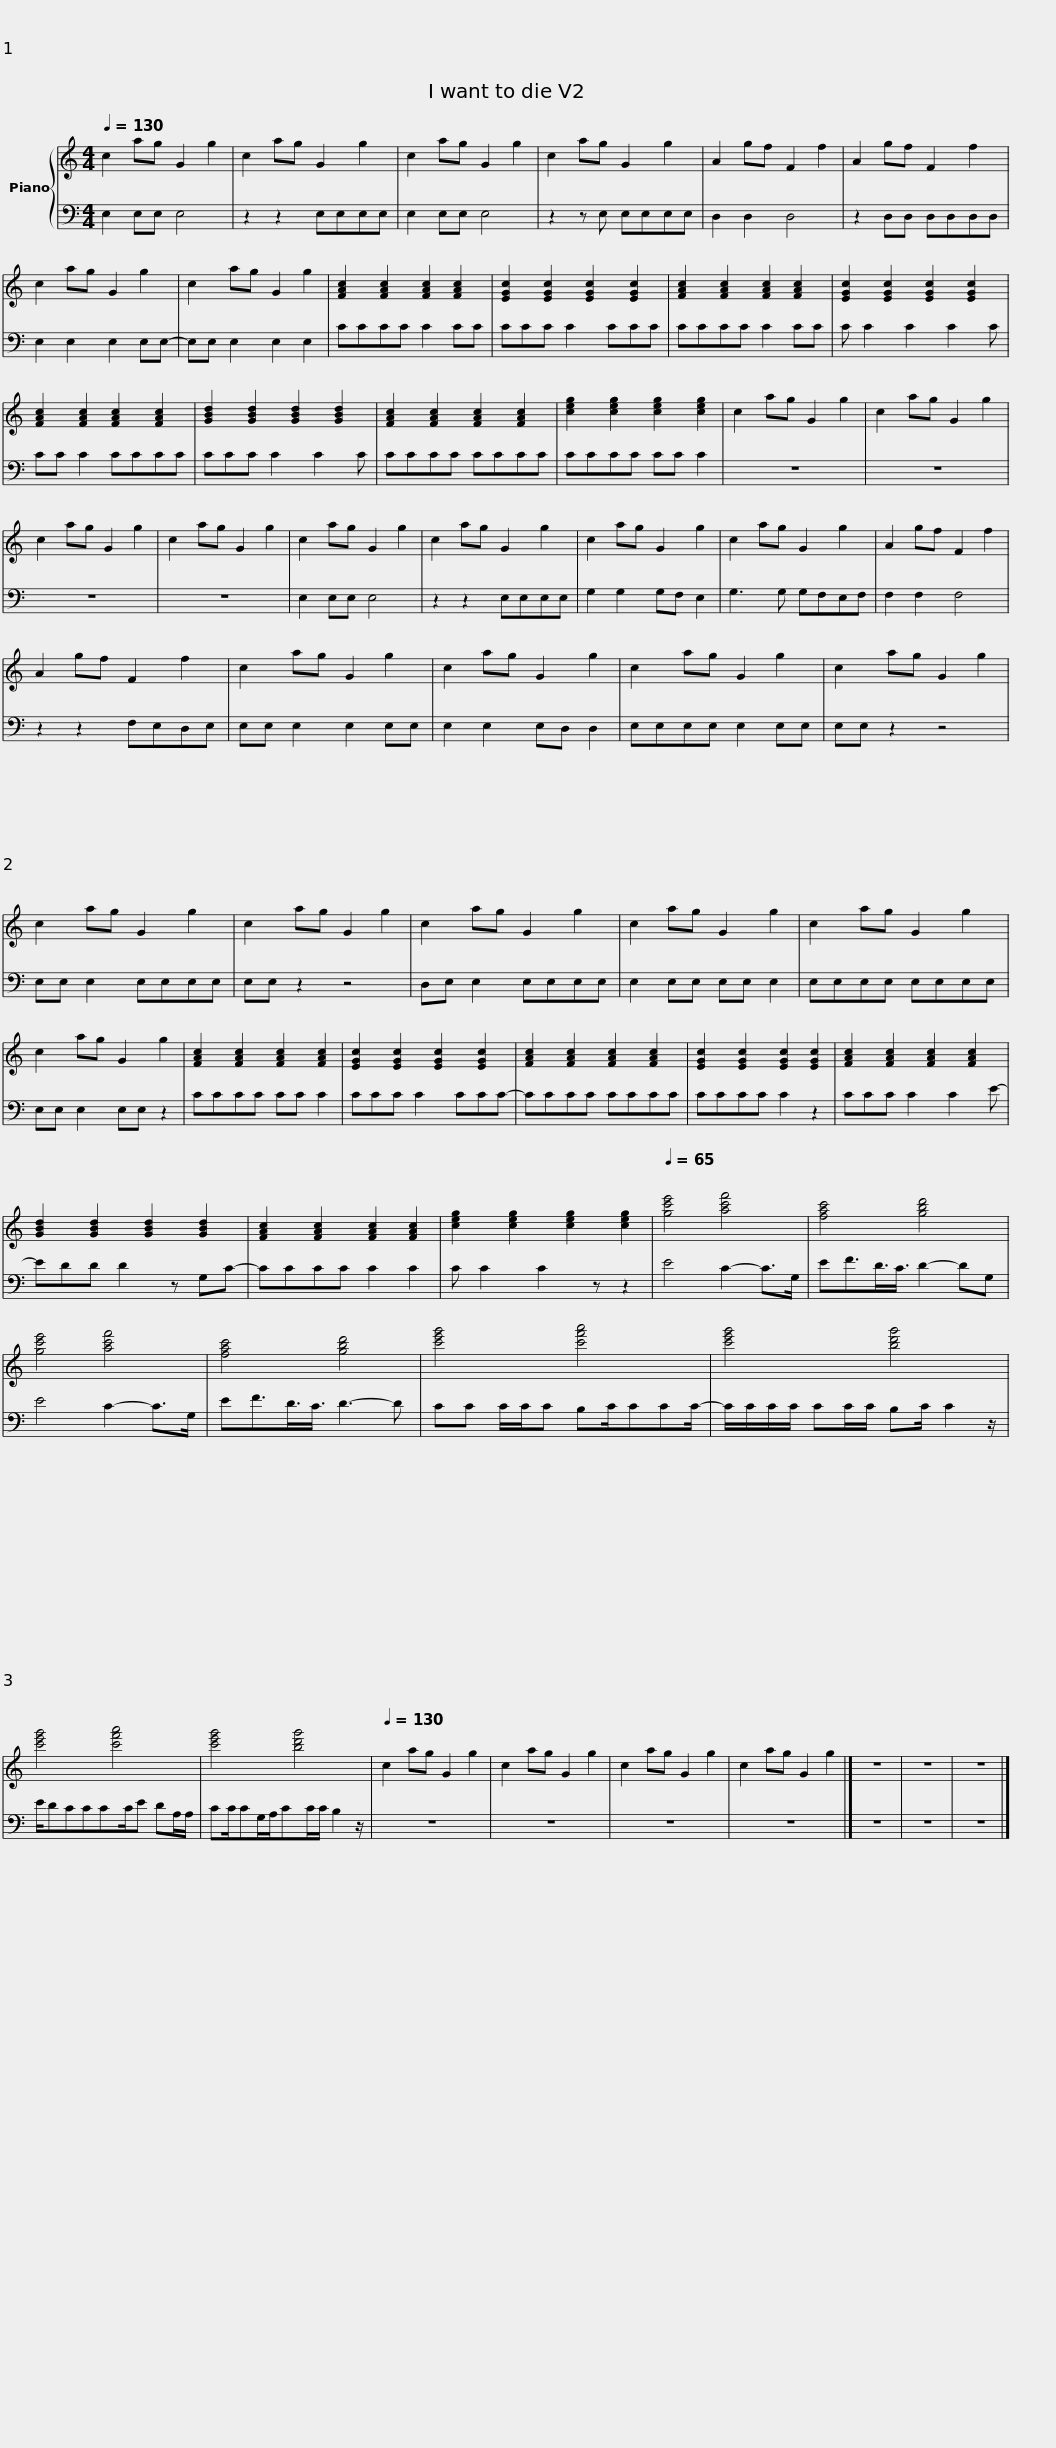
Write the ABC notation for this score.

X:1
%%score { 1 | 2 }
L:1/8
Q:1/4=130
M:4/4
I:linebreak $
K:C
V:1 treble
V:2 bass
V:1
 c2 ag G2 g2 | c2 ag G2 g2 | c2 ag G2 g2 | c2 ag G2 g2 | A2 gf F2 f2 | %5
 A2 gf F2 f2 | c2 ag G2 g2 |$ c2 ag G2 g2 | [FAc]2 [FAc]2 [FAc]2 [FAc]2 | [EGc]2 [EGc]2 [EGc]2 [EGc]2 | %10
 [FAc]2 [FAc]2 [FAc]2 [FAc]2 | [EGc]2 [EGc]2 [EGc]2 [EGc]2 |$ [FAc]2 [FAc]2 [FAc]2 [FAc]2 | [GBd]2 [GBd]2 [GBd]2 [GBd]2 | [FAc]2 [FAc]2 [FAc]2 [FAc]2 | %15
 [ceg]2 [ceg]2 [ceg]2 [ceg]2 | c2 ag G2 g2 |$ c2 ag G2 g2 | c2 ag G2 g2 | c2 ag G2 g2 | %20
 c2 ag G2 g2 | c2 ag G2 g2 | c2 ag G2 g2 | c2 ag G2 g2 |$ A2 gf F2 f2 | %25
 A2 gf F2 f2 | c2 ag G2 g2 | c2 ag G2 g2 | c2 ag G2 g2 | c2 ag G2 g2 |$ %30
 c2 ag G2 g2 | c2 ag G2 g2 | c2 ag G2 g2 | c2 ag G2 g2 | c2 ag G2 g2 | %35
 c2 ag G2 g2 |$ [FAc]2 [FAc]2 [FAc]2 [FAc]2 | [EGc]2 [EGc]2 [EGc]2 [EGc]2 | [FAc]2 [FAc]2 [FAc]2 [FAc]2 | [EGc]2 [EGc]2 [EGc]2 [EGc]2 |$ %40
 [FAc]2 [FAc]2 [FAc]2 [FAc]2 | [GBd]2 [GBd]2 [GBd]2 [GBd]2 | [FAc]2 [FAc]2 [FAc]2 [FAc]2 | [ceg]2 [ceg]2 [ceg]2 [ceg]2 |[Q:1/4=65] [gc'e']4 [ac'f']4 |$ %45
 [fac']4 [gbd']4 | [gc'e']4 [ac'f']4 | [fac']4 [gbd']4 | [c'e'g']4 [c'f'a']4 |$ [c'e'g']4 [bd'g']4 | %50
 [c'e'g']4 [c'f'a']4 | [c'e'g']4 [bd'g']4 |[Q:1/4=130] c2 ag G2 g2 |$ c2 ag G2 g2 | c2 ag G2 g2 | %55
 c2 ag G2 g2 |] z8 | z8 | z8 |] %59
V:2
 E,2 E,E, E,4 | z2 z2 E,E,E,E, | E,2 E,E, E,4 | z2 z E, E,E,E,E, | D,2 D,2 D,4 | %5
 z2 D,D, D,D,D,D, | E,2 E,2 E,2 E,E,- |$ E,E, E,2 E,2 E,2 | CCCC C2 CC | CCC C2 CCC | %10
 CCCC C2 CC | C C2 C2 C2 C |$ CC C2 CCCC | CCC C2 C2 C | CCCC CCCC | %15
 CCCC CC C2 | z8 |$ z8 | z8 | z8 | %20
 E,2 E,E, E,4 | z2 z2 E,E,E,E, | G,2 G,2 G,F, E,2 | G,3 G, G,F,E,F, |$ F,2 F,2 F,4 | %25
 z2 z2 F,E,D,E, | E,E, E,2 E,2 E,E, | E,2 E,2 E,D, D,2 | E,E,E,E, E,2 E,E, | E,E, z2 z4 |$ %30
 E,E, E,2 E,E,E,E, | E,E, z2 z4 | D,E, E,2 E,E,E,E, | E,2 E,E, E,E, E,2 | E,E,E,E, E,E,E,E, | %35
 E,E, E,2 E,E, z2 |$ CCCC CC C2 | CCC C2 CCC- | CCCC CCCC | CCCC C2 z2 |$ %40
 CCC C2 C2 E- | EDD D2 z G,C- | CCCC C2 C2 | C C2 C2 z z2 | E4 C2- C>G, |$ %45
 EF3/2D3/4C3/4 D2- DG, | E4 C2- C>G, | EF3/2D3/4C3/4 D3- D | CC C/C/C B,C/CCC/- |$ C/C/C/C/ CC/C/ B,C/ C2 z/ | %50
 E/DCCCC/E DA,/A,/ | CC/CG,/A,/CC/C/ B,2 z/ | z8 |$ z8 | z8 | %55
 z8 |] z8 | z8 | z8 |] %59
